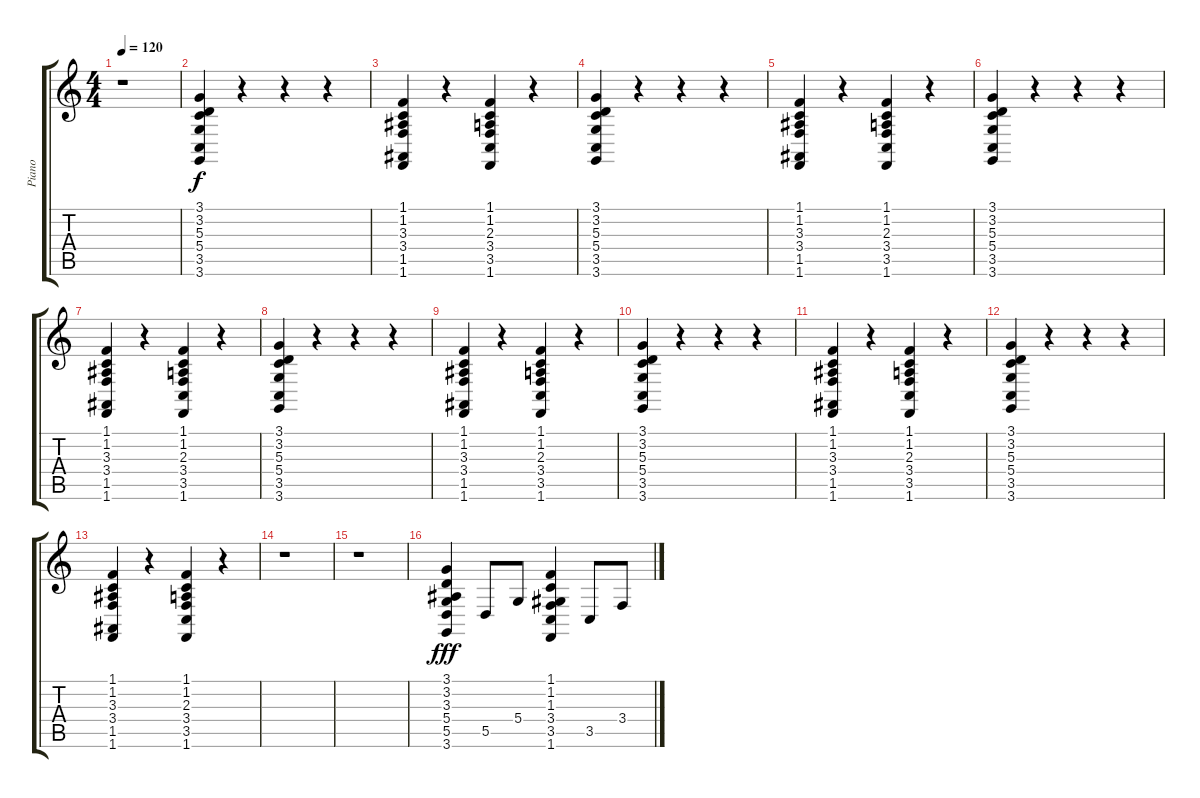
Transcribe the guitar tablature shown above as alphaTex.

\track ("Piano" "Piano") {instrument acousticgrandpiano}
\staff {score tabs}
\tuning (E4 B3 G3 D3 A2 E2) {hide}
\ts (4 4)
\tempo 120
\clef g2
\ks c
r.1{dy f} |
(3.1 3.2 5.3 5.4 3.5 3.6).4 r.4 r.4 r.4 |
(1.1 1.2 3.3 3.4 1.5 1.6).4 r.4 (1.1 1.2 2.3 3.4 3.5 1.6).4 r.4 |
(3.1 3.2 5.3 5.4 3.5 3.6).4 r.4 r.4 r.4 |
(1.1 1.2 3.3 3.4 1.5 1.6).4 r.4 (1.1 1.2 2.3 3.4 3.5 1.6).4 r.4 |
(3.1 3.2 5.3 5.4 3.5 3.6).4 r.4 r.4 r.4 |
(1.1 1.2 3.3 3.4 1.5 1.6).4 r.4 (1.1 1.2 2.3 3.4 3.5 1.6).4 r.4 |
(3.1 3.2 5.3 5.4 3.5 3.6).4 r.4 r.4 r.4 |
(1.1 1.2 3.3 3.4 1.5 1.6).4 r.4 (1.1 1.2 2.3 3.4 3.5 1.6).4 r.4 |
(3.1 3.2 5.3 5.4 3.5 3.6).4 r.4 r.4 r.4 |
(1.1 1.2 3.3 3.4 1.5 1.6).4 r.4 (1.1 1.2 2.3 3.4 3.5 1.6).4 r.4 |
(3.1 3.2 5.3 5.4 3.5 3.6).4 r.4 r.4 r.4 |
(1.1 1.2 3.3 3.4 1.5 1.6).4 r.4 (1.1 1.2 2.3 3.4 3.5 1.6).4 r.4 |
r.1 |
r.1 |
(3.1 3.2 3.3 5.4 5.5 3.6).4{dy fff} 5.5.8 5.4.8 (1.1 1.2 1.3 3.4 3.5 1.6).4 3.5.8 3.4.8
